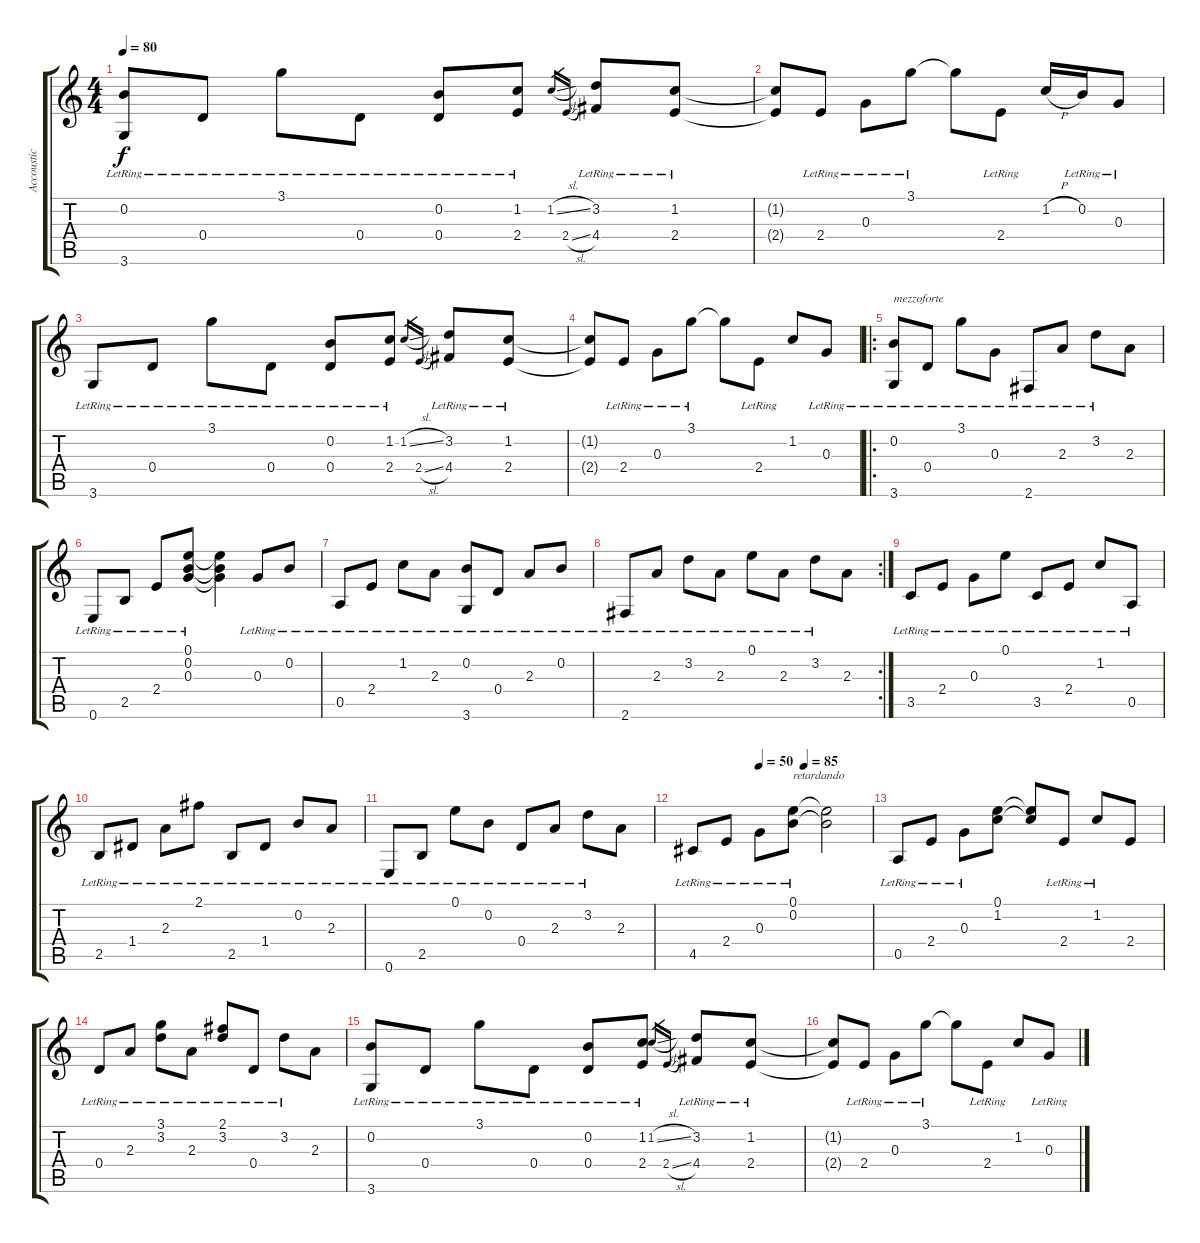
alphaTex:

\track ("Accoustic Guitar 1" "Accoustic ") {instrument acousticguitarsteel}
\staff {score tabs}
\tuning (E4 B3 G3 D3 A2 E2) {hide}
\ts (4 4)
\tempo 80
\clef g2
\ks c
(0.2 3.6{lr}).8{dy f instrument acousticguitarsteel} 0.4{lr}.8 3.1{lr}.8 0.4{lr}.8 (0.2{lr} 0.4{lr}).8 (1.2{lr} 2.4{lr}).8 1.2{sl}.16{gr} 2.4{sl}.16{gr} (3.2{lr} 4.4{lr}).8 (1.2{lr} 2.4{lr}).8 |
(1.2{t} 2.4{t}).8 2.4{lr}.8 0.3{lr}.8 3.1{lr}.8 3.1{t}.8 2.4{lr}.8 1.2{h}.16 0.2{lr}.16 0.3{lr}.8 |
3.6{lr}.8 0.4{lr}.8 3.1{lr}.8 0.4{lr}.8 (0.2{lr} 0.4{lr}).8 (1.2{lr} 2.4{lr}).8 1.2{sl}.16{gr} 2.4{sl}.16{gr} (3.2{lr} 4.4{lr}).8 (1.2{lr} 2.4{lr}).8 |
(1.2{t} 2.4{t}).8 2.4{lr}.8 0.3{lr}.8 3.1{lr}.8 3.1{t}.8 2.4{lr}.8 1.2.8 0.3{lr}.8 |
\ro
(0.2{lr} 3.6{lr}).8{txt "mezzoforte"} 0.4{lr}.8 3.1{lr}.8 0.3{lr}.8 2.6{lr}.8 2.3{lr}.8 3.2{lr}.8 2.3.8 |
0.6{lr}.8 2.5{lr}.8 2.4{lr}.8 (0.1 0.2{lr} 0.3{lr}).8 (0.1{t} 0.2{t} 0.3{t}).4 0.3{lr}.8 0.2{lr}.8 |
0.5{lr}.8 2.4{lr}.8 1.2{lr}.8 2.3{lr}.8 (0.2{lr} 3.6{lr}).8 0.4{lr}.8 2.3{lr}.8 0.2{lr}.8 |
\rc 2
2.6{lr}.8 2.3{lr}.8 3.2{lr}.8 2.3{lr}.8 0.1{lr}.8 2.3{lr}.8 3.2{lr}.8 2.3.8 |
3.5{lr}.8 2.4{lr}.8 0.3{lr}.8 0.1{lr}.8 3.5{lr}.8 2.4{lr}.8 1.2{lr}.8 0.5{lr}.8 |
2.5{lr}.8 1.4{lr}.8 2.3{lr}.8 2.1{lr}.8 2.5{lr}.8 1.4{lr}.8 0.2{lr}.8 2.3{lr}.8 |
0.6{lr}.8 2.5{lr}.8 0.1{lr}.8 0.2{lr}.8 0.4{lr}.8 2.3{lr}.8 3.2{lr}.8 2.3.8 |
\tempo (50 0.375)
\tempo (85 0.625)
4.5{lr}.8 2.4{lr}.8 0.3{lr}.8 (0.1{lr} 0.2{lr}).8{txt "retardando"} (0.1{t} 0.2{t}).2 |
0.5{lr}.8 2.4{lr}.8 0.3{lr}.8 (0.1 1.2).8 (0.1{t} 1.2{t}).8 2.4{lr}.8 1.2{lr}.8 2.4.8 |
0.4{lr}.8 2.3{lr}.8 (3.1{lr} 3.2{lr}).8 2.3{lr}.8 (2.1{lr} 3.2{lr}).8 0.4{lr}.8 3.2{lr}.8 2.3.8 |
(0.2{lr} 3.6{lr}).8 0.4{lr}.8 3.1{lr}.8 0.4{lr}.8 (0.2{lr} 0.4{lr}).8 (1.2{lr} 2.4{lr}).8 1.2{sl}.16{gr} 2.4{sl}.16{gr} (3.2{lr} 4.4{lr}).8 (1.2{lr} 2.4{lr}).8 |
(1.2{t} 2.4{t}).8 2.4{lr}.8 0.3{lr}.8 3.1{lr}.8 3.1{t}.8 2.4{lr}.8 1.2.8 0.3{lr}.8
